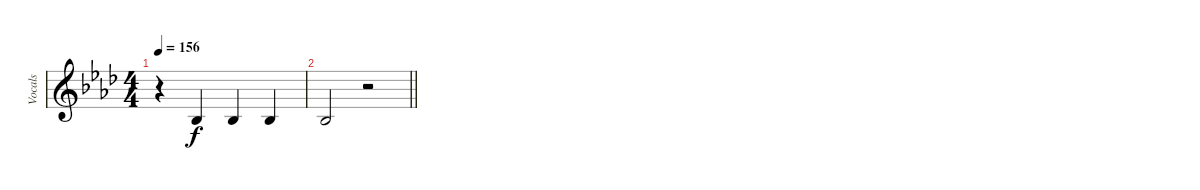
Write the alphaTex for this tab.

\track ("Vocals" "Vocals") {instrument synthvoice}
\staff {score}
\tuning (D4 A3 F3 C3 G2 C2) {hide}
\ts (4 4)
\tempo 156
\clef g2
\ks fminor
r.4{dy f} 5.3.4 1.2.4 1.2.4 |
\barLineRight lightlight
1.2.2 r.2
